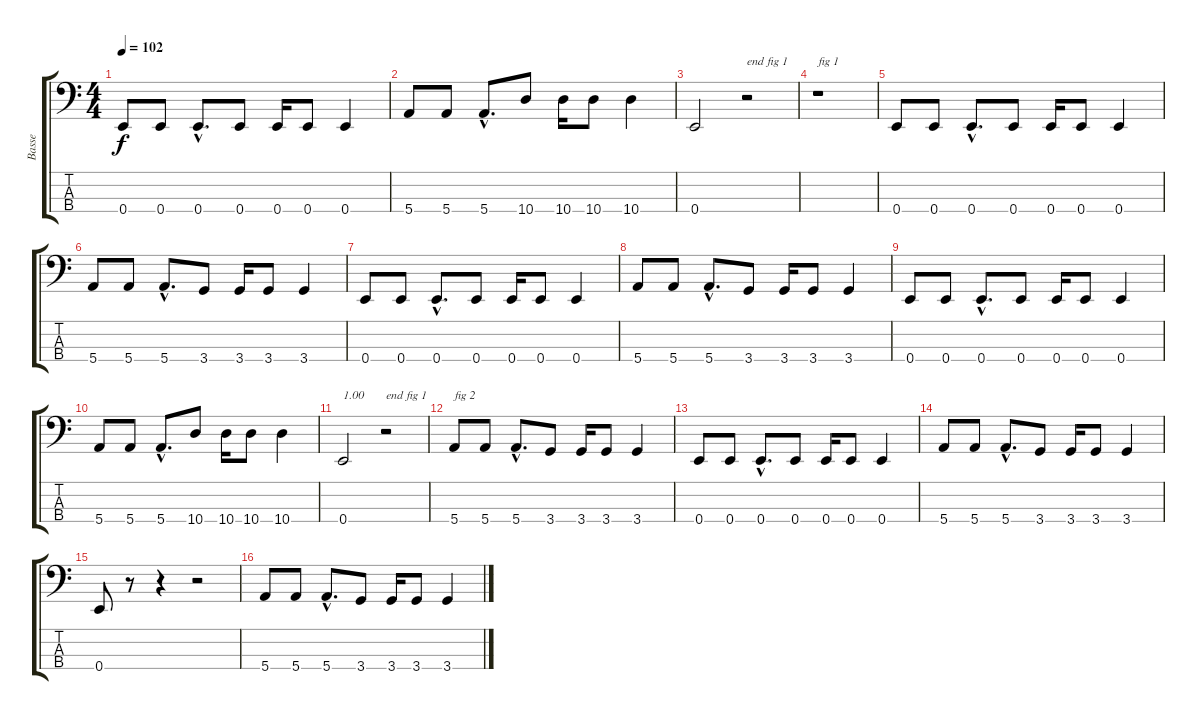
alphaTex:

\track ("Basse" "Basse") {instrument electricbasspick}
\staff {score tabs}
\tuning (G2 D2 A1 E1) {hide}
\ts (4 4)
\tempo 102
\clef f4
\ks c
0.4.8{dy f} 0.4.8 0.4{hac}.8{d} 0.4.8 0.4.16 0.4.8 0.4.4 |
5.4.8 5.4.8 5.4{hac}.8{d} 10.4.8 10.4.16 10.4.8 10.4.4 |
0.4.2 r.2{txt "end fig 1"} |
r.1{txt "fig 1"} |
0.4.8 0.4.8 0.4{hac}.8{d} 0.4.8 0.4.16 0.4.8 0.4.4 |
5.4.8 5.4.8 5.4{hac}.8{d} 3.4.8 3.4.16 3.4.8 3.4.4 |
0.4.8 0.4.8 0.4{hac}.8{d} 0.4.8 0.4.16 0.4.8 0.4.4 |
5.4.8 5.4.8 5.4{hac}.8{d} 3.4.8 3.4.16 3.4.8 3.4.4 |
0.4.8 0.4.8 0.4{hac}.8{d} 0.4.8 0.4.16 0.4.8 0.4.4 |
5.4.8 5.4.8 5.4{hac}.8{d} 10.4.8 10.4.16 10.4.8 10.4.4 |
0.4.2{txt "1.00"} r.2{txt "end fig 1"} |
5.4.8{txt "fig 2"} 5.4.8 5.4{hac}.8{d} 3.4.8 3.4.16 3.4.8 3.4.4 |
0.4.8 0.4.8 0.4{hac}.8{d} 0.4.8 0.4.16 0.4.8 0.4.4 |
5.4.8 5.4.8 5.4{hac}.8{d} 3.4.8 3.4.16 3.4.8 3.4.4 |
0.4.8 r.8 r.4 r.2 |
5.4.8 5.4.8 5.4{hac}.8{d} 3.4.8 3.4.16 3.4.8 3.4.4
